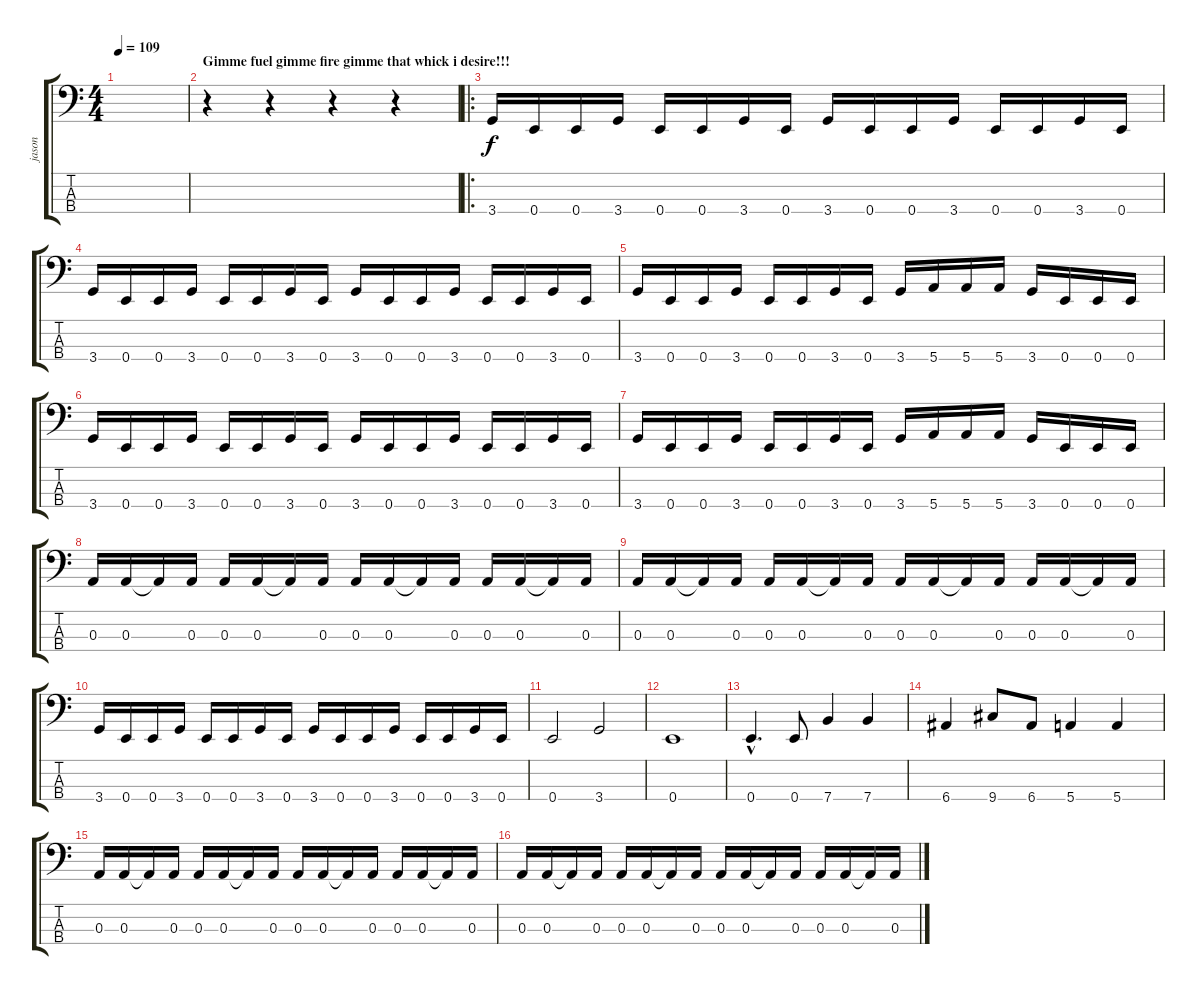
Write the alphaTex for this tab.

\track ("jason" "jason") {instrument electricbassfinger}
\staff {score tabs}
\tuning (G2 D2 A1 E1) {hide}
\ts (4 4)
\tempo 109
\clef f4
\ks c
|
\section ("" "Gimme fuel gimme fire gimme that whick i desire!!!")
r.4 r.4 r.4 r.4 |
\ro
3.4.16 0.4.16 0.4.16 3.4.16 0.4.16 0.4.16 3.4.16 0.4.16 3.4.16 0.4.16 0.4.16 3.4.16 0.4.16 0.4.16 3.4.16 0.4.16 |
3.4.16 0.4.16 0.4.16 3.4.16 0.4.16 0.4.16 3.4.16 0.4.16 3.4.16 0.4.16 0.4.16 3.4.16 0.4.16 0.4.16 3.4.16 0.4.16 |
3.4.16 0.4.16 0.4.16 3.4.16 0.4.16 0.4.16 3.4.16 0.4.16 3.4.16 5.4.16 5.4.16 5.4.16 3.4.16 0.4.16 0.4.16 0.4.16 |
3.4.16 0.4.16 0.4.16 3.4.16 0.4.16 0.4.16 3.4.16 0.4.16 3.4.16 0.4.16 0.4.16 3.4.16 0.4.16 0.4.16 3.4.16 0.4.16 |
3.4.16 0.4.16 0.4.16 3.4.16 0.4.16 0.4.16 3.4.16 0.4.16 3.4.16 5.4.16 5.4.16 5.4.16 3.4.16 0.4.16 0.4.16 0.4.16 |
0.3.16 0.3.16 0.3{t}.16 0.3.16 0.3.16 0.3.16 0.3{t}.16 0.3.16 0.3.16 0.3.16 0.3{t}.16 0.3.16 0.3.16 0.3.16 0.3{t}.16 0.3.16 |
0.3.16 0.3.16 0.3{t}.16 0.3.16 0.3.16 0.3.16 0.3{t}.16 0.3.16 0.3.16 0.3.16 0.3{t}.16 0.3.16 0.3.16 0.3.16 0.3{t}.16 0.3.16 |
3.4.16 0.4.16 0.4.16 3.4.16 0.4.16 0.4.16 3.4.16 0.4.16 3.4.16 0.4.16 0.4.16 3.4.16 0.4.16 0.4.16 3.4.16 0.4.16 |
0.4.2 3.4.2 |
0.4.1 |
0.4{hac}.4{d} 0.4.8 7.4.4 7.4.4 |
6.4.4 9.4.8 6.4.8 5.4.4 5.4.4 |
0.3.16 0.3.16 0.3{t}.16 0.3.16 0.3.16 0.3.16 0.3{t}.16 0.3.16 0.3.16 0.3.16 0.3{t}.16 0.3.16 0.3.16 0.3.16 0.3{t}.16 0.3.16 |
0.3.16 0.3.16 0.3{t}.16 0.3.16 0.3.16 0.3.16 0.3{t}.16 0.3.16 0.3.16 0.3.16 0.3{t}.16 0.3.16 0.3.16 0.3.16 0.3{t}.16 0.3.16
